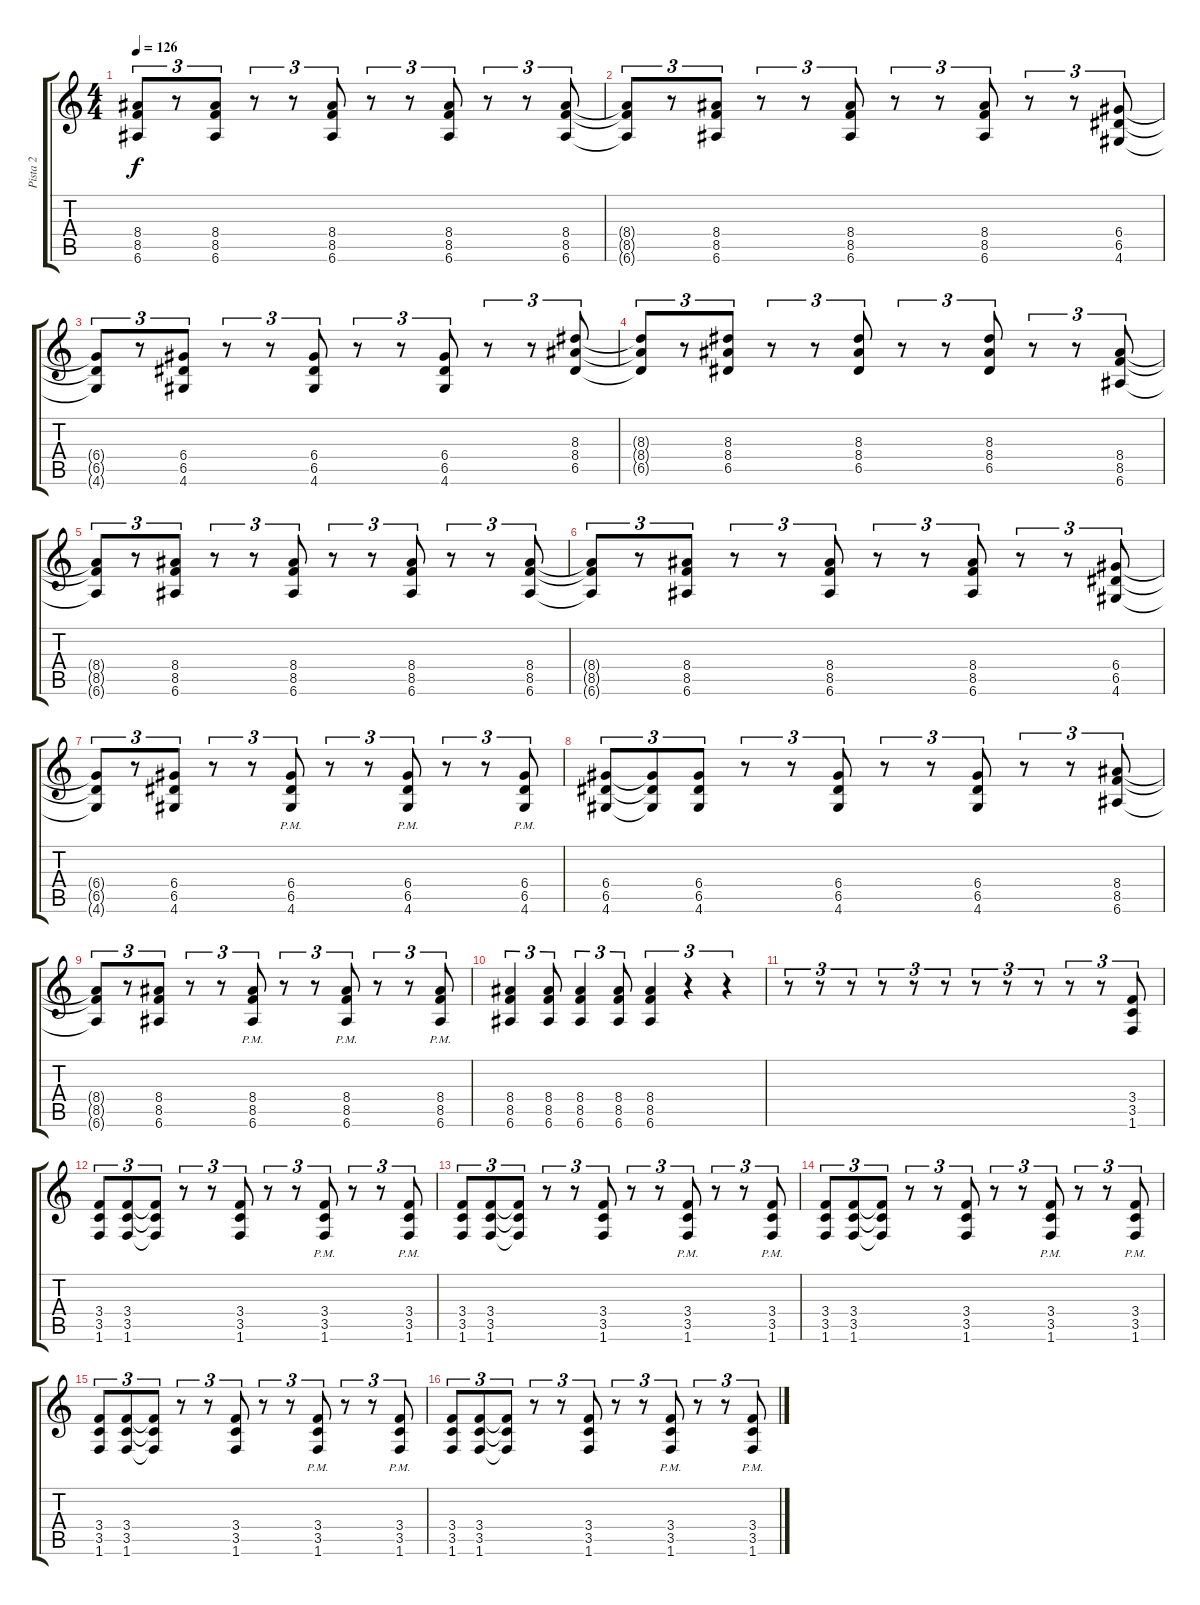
\track ("Pista 2" "Pista 2") {instrument distortionguitar}
\staff {score tabs}
\tuning (E4 B3 G3 D3 A2 E2) {hide}
\ts (4 4)
\tempo 126
\clef g2
\ks c
(8.4{t} 8.5{t} 6.6{t}).8{tu (3 2) dy f} r.8{tu (3 2)} (8.4 8.5 6.6).8{tu (3 2)} r.8{tu (3 2)} r.8{tu (3 2)} (8.4 8.5 6.6).8{tu (3 2)} r.8{tu (3 2)} r.8{tu (3 2)} (8.4 8.5 6.6).8{tu (3 2)} r.8{tu (3 2)} r.8{tu (3 2)} (8.4 8.5 6.6).8{tu (3 2)} |
(8.4{t} 8.5{t} 6.6{t}).8{tu (3 2)} r.8{tu (3 2)} (8.4 8.5 6.6).8{tu (3 2)} r.8{tu (3 2)} r.8{tu (3 2)} (8.4 8.5 6.6).8{tu (3 2)} r.8{tu (3 2)} r.8{tu (3 2)} (8.4 8.5 6.6).8{tu (3 2)} r.8{tu (3 2)} r.8{tu (3 2)} (6.4 6.5 4.6).8{tu (3 2)} |
(6.4{t} 6.5{t} 4.6{t}).8{tu (3 2)} r.8{tu (3 2)} (6.4 6.5 4.6).8{tu (3 2)} r.8{tu (3 2)} r.8{tu (3 2)} (6.4 6.5 4.6).8{tu (3 2)} r.8{tu (3 2)} r.8{tu (3 2)} (6.4 6.5 4.6).8{tu (3 2)} r.8{tu (3 2)} r.8{tu (3 2)} (8.3 8.4 6.5).8{tu (3 2)} |
(8.3{t} 8.4{t} 6.5{t}).8{tu (3 2)} r.8{tu (3 2)} (8.3 8.4 6.5).8{tu (3 2)} r.8{tu (3 2)} r.8{tu (3 2)} (8.3 8.4 6.5).8{tu (3 2)} r.8{tu (3 2)} r.8{tu (3 2)} (8.3 8.4 6.5).8{tu (3 2)} r.8{tu (3 2)} r.8{tu (3 2)} (8.4 8.5 6.6).8{tu (3 2)} |
(8.4{t} 8.5{t} 6.6{t}).8{tu (3 2)} r.8{tu (3 2)} (8.4 8.5 6.6).8{tu (3 2)} r.8{tu (3 2)} r.8{tu (3 2)} (8.4 8.5 6.6).8{tu (3 2)} r.8{tu (3 2)} r.8{tu (3 2)} (8.4 8.5 6.6).8{tu (3 2)} r.8{tu (3 2)} r.8{tu (3 2)} (8.4 8.5 6.6).8{tu (3 2)} |
(8.4{t} 8.5{t} 6.6{t}).8{tu (3 2)} r.8{tu (3 2)} (8.4 8.5 6.6).8{tu (3 2)} r.8{tu (3 2)} r.8{tu (3 2)} (8.4 8.5 6.6).8{tu (3 2)} r.8{tu (3 2)} r.8{tu (3 2)} (8.4 8.5 6.6).8{tu (3 2)} r.8{tu (3 2)} r.8{tu (3 2)} (6.4 6.5 4.6).8{tu (3 2)} |
(6.4{t} 6.5{t} 4.6{t}).8{tu (3 2)} r.8{tu (3 2)} (6.4 6.5 4.6).8{tu (3 2)} r.8{tu (3 2)} r.8{tu (3 2)} (6.4{pm} 6.5{pm} 4.6{pm}).8{tu (3 2)} r.8{tu (3 2)} r.8{tu (3 2)} (6.4{pm} 6.5{pm} 4.6{pm}).8{tu (3 2)} r.8{tu (3 2)} r.8{tu (3 2)} (6.4{pm} 6.5{pm} 4.6{pm}).8{tu (3 2)} |
(6.4 6.5 4.6).8{tu (3 2)} (6.4{t} 6.5{t} 4.6{t}).8{tu (3 2)} (6.4 6.5 4.6).8{tu (3 2)} r.8{tu (3 2)} r.8{tu (3 2)} (6.4 6.5 4.6).8{tu (3 2)} r.8{tu (3 2)} r.8{tu (3 2)} (6.4 6.5 4.6).8{tu (3 2)} r.8{tu (3 2)} r.8{tu (3 2)} (8.4 8.5 6.6).8{tu (3 2)} |
(8.4{t} 8.5{t} 6.6{t}).8{tu (3 2)} r.8{tu (3 2)} (8.4 8.5 6.6).8{tu (3 2)} r.8{tu (3 2)} r.8{tu (3 2)} (8.4{pm} 8.5{pm} 6.6{pm}).8{tu (3 2)} r.8{tu (3 2)} r.8{tu (3 2)} (8.4{pm} 8.5{pm} 6.6{pm}).8{tu (3 2)} r.8{tu (3 2)} r.8{tu (3 2)} (8.4{pm} 8.5{pm} 6.6{pm}).8{tu (3 2)} |
(8.4 8.5 6.6).4{tu (3 2)} (8.4 8.5 6.6).8{tu (3 2)} (8.4 8.5 6.6).4{tu (3 2)} (8.4 8.5 6.6).8{tu (3 2)} (8.4 8.5 6.6).4{tu (3 2)} r.4{tu (3 2)} r.4{tu (3 2)} |
r.8{tu (3 2)} r.8{tu (3 2)} r.8{tu (3 2)} r.8{tu (3 2)} r.8{tu (3 2)} r.8{tu (3 2)} r.8{tu (3 2)} r.8{tu (3 2)} r.8{tu (3 2)} r.8{tu (3 2)} r.8{tu (3 2)} (3.4 3.5 1.6).8{tu (3 2)} |
(3.4 3.5 1.6).8{tu (3 2)} (3.4 3.5 1.6).8{tu (3 2)} (3.4{t} 3.5{t} 1.6{t}).8{tu (3 2)} r.8{tu (3 2)} r.8{tu (3 2)} (3.4 3.5 1.6).8{tu (3 2)} r.8{tu (3 2)} r.8{tu (3 2)} (3.4{pm} 3.5{pm} 1.6{pm}).8{tu (3 2)} r.8{tu (3 2)} r.8{tu (3 2)} (3.4{pm} 3.5{pm} 1.6{pm}).8{tu (3 2)} |
(3.4 3.5 1.6).8{tu (3 2)} (3.4 3.5 1.6).8{tu (3 2)} (3.4{t} 3.5{t} 1.6{t}).8{tu (3 2)} r.8{tu (3 2)} r.8{tu (3 2)} (3.4 3.5 1.6).8{tu (3 2)} r.8{tu (3 2)} r.8{tu (3 2)} (3.4{pm} 3.5{pm} 1.6{pm}).8{tu (3 2)} r.8{tu (3 2)} r.8{tu (3 2)} (3.4{pm} 3.5{pm} 1.6{pm}).8{tu (3 2)} |
(3.4 3.5 1.6).8{tu (3 2)} (3.4 3.5 1.6).8{tu (3 2)} (3.4{t} 3.5{t} 1.6{t}).8{tu (3 2)} r.8{tu (3 2)} r.8{tu (3 2)} (3.4 3.5 1.6).8{tu (3 2)} r.8{tu (3 2)} r.8{tu (3 2)} (3.4{pm} 3.5{pm} 1.6{pm}).8{tu (3 2)} r.8{tu (3 2)} r.8{tu (3 2)} (3.4{pm} 3.5{pm} 1.6{pm}).8{tu (3 2)} |
(3.4 3.5 1.6).8{tu (3 2)} (3.4 3.5 1.6).8{tu (3 2)} (3.4{t} 3.5{t} 1.6{t}).8{tu (3 2)} r.8{tu (3 2)} r.8{tu (3 2)} (3.4 3.5 1.6).8{tu (3 2)} r.8{tu (3 2)} r.8{tu (3 2)} (3.4{pm} 3.5{pm} 1.6{pm}).8{tu (3 2)} r.8{tu (3 2)} r.8{tu (3 2)} (3.4{pm} 3.5{pm} 1.6{pm}).8{tu (3 2)} |
(3.4 3.5 1.6).8{tu (3 2)} (3.4 3.5 1.6).8{tu (3 2)} (3.4{t} 3.5{t} 1.6{t}).8{tu (3 2)} r.8{tu (3 2)} r.8{tu (3 2)} (3.4 3.5 1.6).8{tu (3 2)} r.8{tu (3 2)} r.8{tu (3 2)} (3.4{pm} 3.5{pm} 1.6{pm}).8{tu (3 2)} r.8{tu (3 2)} r.8{tu (3 2)} (3.4{pm} 3.5{pm} 1.6{pm}).8{tu (3 2)}
